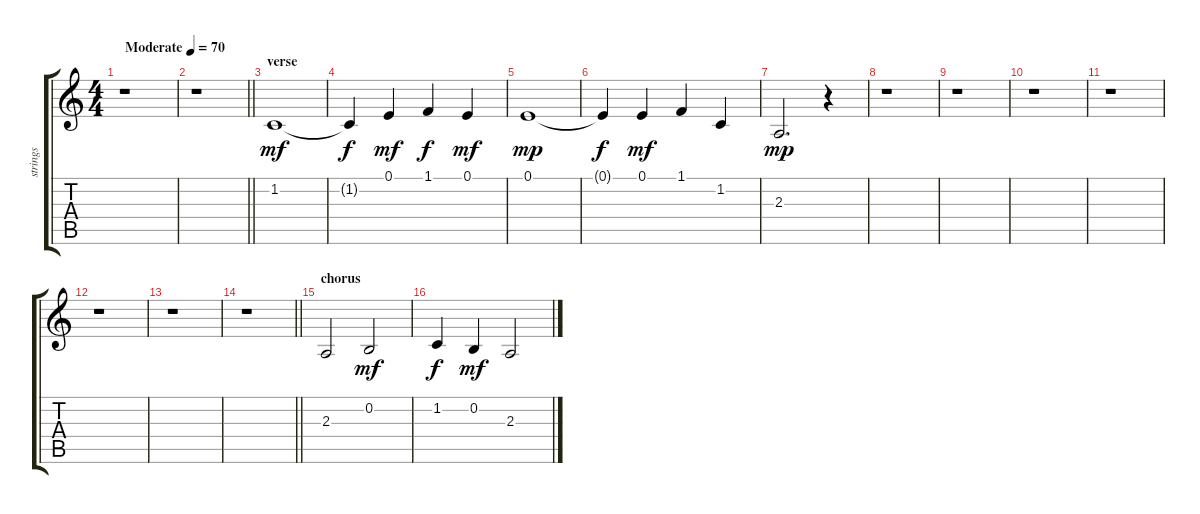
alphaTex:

\track ("strings" "strings") {instrument stringensemble1}
\staff {score tabs}
\tuning (E4 B3 G3 D3 A2 E2) {hide}
\ts (4 4)
\tempo (70 "Moderate")
\clef g2
\ks c
r.1{dy mf instrument stringensemble1} |
\barLineRight lightlight
r.1 |
\section ("" "verse")
1.2.1 |
1.2{t}.4{dy f} 0.1.4{dy mf} 1.1.4{dy f} 0.1.4{dy mf} |
0.1.1{dy mp} |
0.1{t}.4{dy f} 0.1.4{dy mf} 1.1.4 1.2.4 |
2.3.2{d dy mp} r.4 |
r.1 |
r.1 |
r.1 |
r.1 |
r.1 |
r.1 |
\barLineRight lightlight
r.1 |
\section ("" "chorus")
2.3.2 0.2.2{dy mf} |
1.2.4{dy f} 0.2.4{dy mf} 2.3.2
